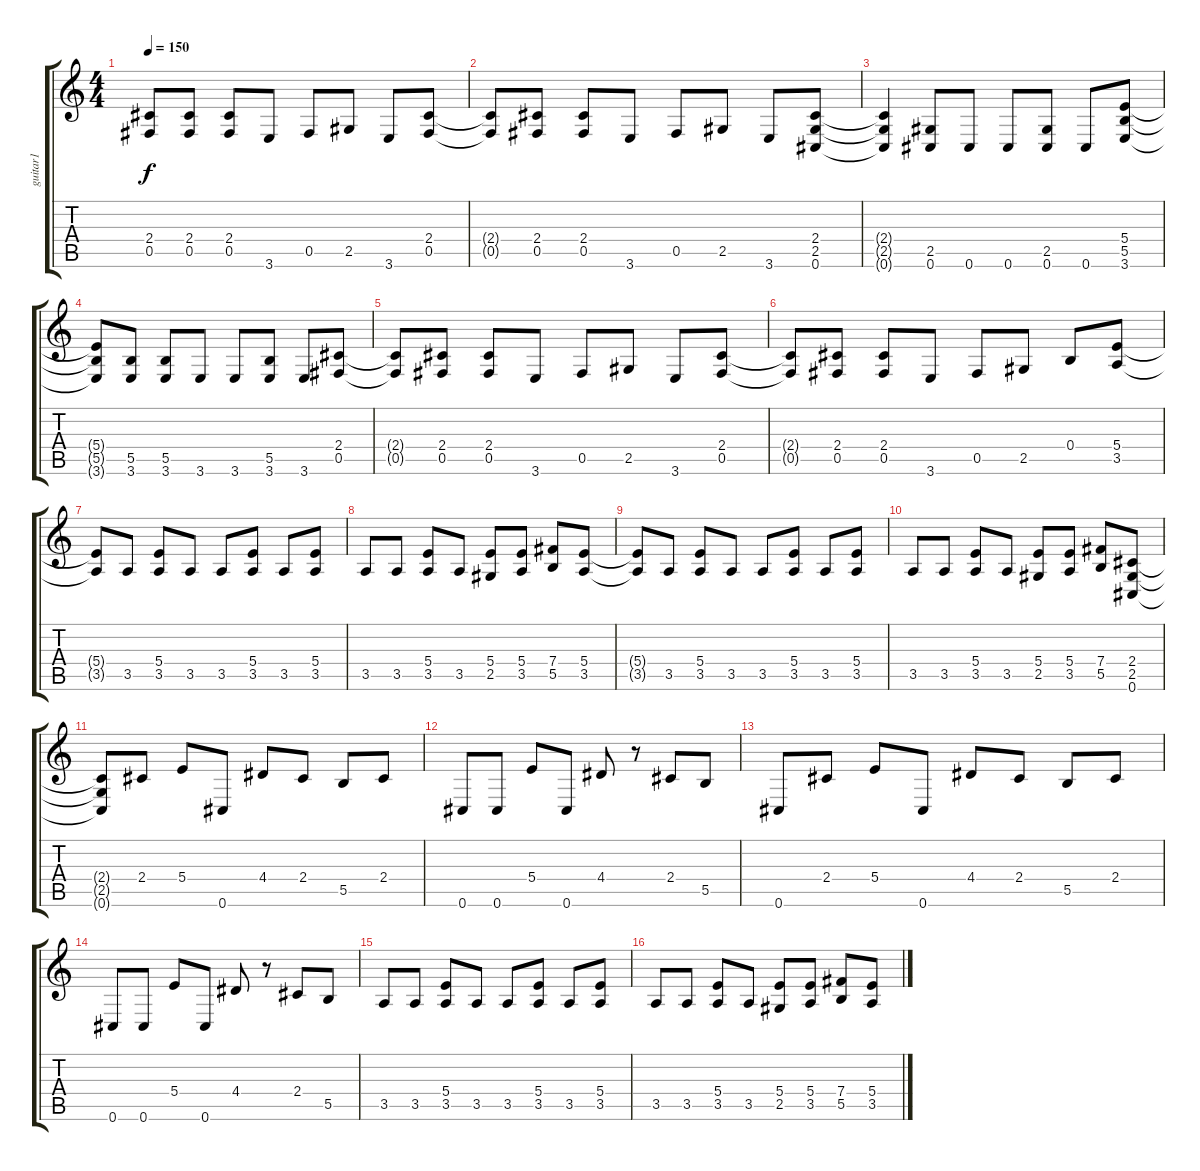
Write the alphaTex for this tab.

\track ("guitar1" "guitar1") {instrument distortionguitar}
\staff {score tabs}
\tuning (Db4 Ab3 E3 B2 Gb2 Db2) {hide}
\ts (4 4)
\tempo 150
\clef g2
\ks c
(2.4{t} 0.5{t}).8{dy f} (2.4 0.5).8 (2.4 0.5).8 3.6.8 0.5.8 2.5.8 3.6.8 (2.4 0.5).8 |
(2.4{t} 0.5{t}).8 (2.4 0.5).8 (2.4 0.5).8 3.6.8 0.5.8 2.5.8 3.6.8 (2.4 2.5 0.6).8 |
(2.4{t} 2.5{t} 0.6{t}).4 (2.5 0.6).8 0.6.8 0.6.8 (2.5 0.6).8 0.6.8 (5.4 5.5 3.6).8 |
(5.4{t} 5.5{t} 3.6{t}).8 (5.5 3.6).8 (5.5 3.6).8 3.6.8 3.6.8 (5.5 3.6).8 3.6.8 (2.4 0.5).8 |
(2.4{t} 0.5{t}).8 (2.4 0.5).8 (2.4 0.5).8 3.6.8 0.5.8 2.5.8 3.6.8 (2.4 0.5).8 |
(2.4{t} 0.5{t}).8 (2.4 0.5).8 (2.4 0.5).8 3.6.8 0.5.8 2.5.8 0.4.8 (5.4 3.5).8 |
(5.4{t} 3.5{t}).8 3.5.8 (5.4 3.5).8 3.5.8 3.5.8 (5.4 3.5).8 3.5.8 (5.4 3.5).8 |
3.5.8 3.5.8 (5.4 3.5).8 3.5.8 (5.4 2.5).8 (5.4 3.5).8 (7.4 5.5).8 (5.4 3.5).8 |
(5.4{t} 3.5{t}).8 3.5.8 (5.4 3.5).8 3.5.8 3.5.8 (5.4 3.5).8 3.5.8 (5.4 3.5).8 |
3.5.8 3.5.8 (5.4 3.5).8 3.5.8 (5.4 2.5).8 (5.4 3.5).8 (7.4 5.5).8 (2.4 2.5 0.6).8 |
(2.4{t} 2.5{t} 0.6{t}).8 2.4.8 5.4.8 0.6.8 4.4.8 2.4.8 5.5.8 2.4.8 |
0.6.8 0.6.8 5.4.8 0.6.8 4.4.8 r.8 2.4.8 5.5.8 |
0.6.8 2.4.8 5.4.8 0.6.8 4.4.8 2.4.8 5.5.8 2.4.8 |
0.6.8 0.6.8 5.4.8 0.6.8 4.4.8 r.8 2.4.8 5.5.8 |
3.5.8 3.5.8 (5.4 3.5).8 3.5.8 3.5.8 (5.4 3.5).8 3.5.8 (5.4 3.5).8 |
3.5.8 3.5.8 (5.4 3.5).8 3.5.8 (5.4 2.5).8 (5.4 3.5).8 (7.4 5.5).8 (5.4 3.5).8
